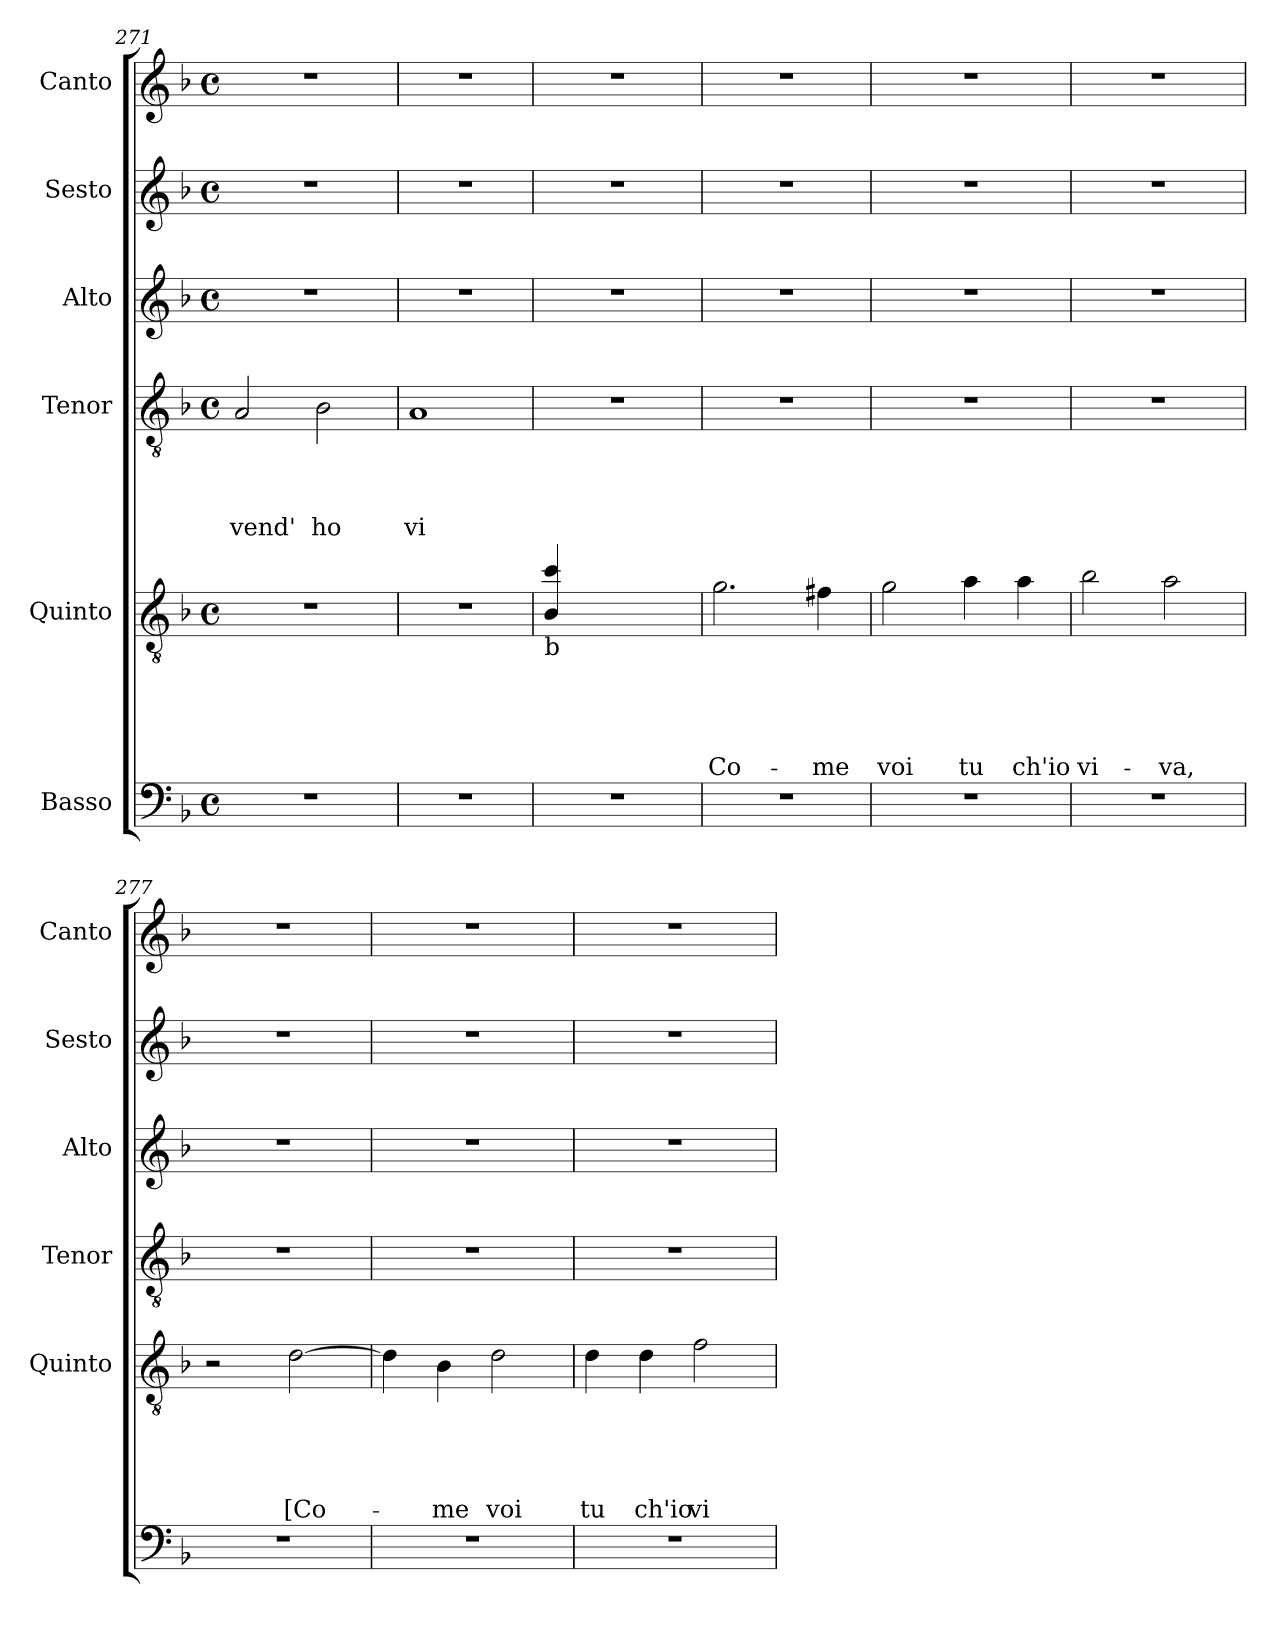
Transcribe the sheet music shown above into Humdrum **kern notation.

**kern	**kern	**text	**text	**text	**text	**text	**kern	**text	**text	**text	**text	**kern	**kern	**kern
*part6	*part5	*part5	*part5	*part5	*part5	*part5	*part4	*part4	*part4	*part4	*part4	*part3	*part2	*part1
*staff6	*staff5	*staff5	*staff5	*staff5	*staff5	*staff5	*staff4	*staff4	*staff4	*staff4	*staff4	*staff3	*staff2	*staff1
*I"Basso	*I"Quinto	*	*	*	*	*	*I"Tenor	*	*	*	*	*I"Alto	*I"Sesto	*I"Canto
*	*I'Quinto	*	*	*	*	*	*I'Tenor	*	*	*	*	*I'Alto	*I'Sesto	*I'Canto
*clefF4	*clefGv2	*	*	*	*	*	*clefGv2	*	*	*	*	*clefG2	*clefG2	*clefG2
*k[b-]	*k[b-]	*	*	*	*	*	*k[b-]	*	*	*	*	*k[b-]	*k[b-]	*k[b-]
*F:	*F:	*	*	*	*	*	*F:	*	*	*	*	*F:	*F:	*F:
*M4/4	*M4/4	*	*	*	*	*	*M4/4	*	*	*	*	*M4/4	*M4/4	*M4/4
*met(c)	*met(c)	*	*	*	*	*	*met(c)	*	*	*	*	*met(c)	*met(c)	*met(c)
=271	=271	=271	=271	=271	=271	=271	=271	=271	=271	=271	=271	=271	=271	=271
!	!	!	!	!	!	!	!	!	!	!	!LO:LY:b	!	!	!
1r	1r	.	.	.	.	.	2A/	.	.	.	-vend'	1r	1r	1r
!	!	!	!	!	!	!	!	!	!	!	!LO:LY:b	!	!	!
.	.	.	.	.	.	.	2B-\	.	.	.	ho	.	.	.
=272	=272	=272	=272	=272	=272	=272	=272	=272	=272	=272	=272	=272	=272	=272
!	!	!	!	!	!	!	!	!	!	!	!LO:LY:b	!	!	!
1r	1r	.	.	.	.	.	1A	.	.	.	vi-	1r	1r	1r
!!LO:PB:g=z
=273	=273	=273	=273	=273	=273	=273	=273	=273	=273	=273	=273	=273	=273	=273
!	!LO:TX:b:t=b	!	!	!	!	!	!	!	!	!	!	!	!	!
1r	4B-/ 4cc/	.	.	.	.	.	1r	.	.	.	.	1r	1r	1r
.	2.ryy	.	.	.	.	.	.	.	.	.	.	.	.	.
=274	=274	=274	=274	=274	=274	=274	=274	=274	=274	=274	=274	=274	=274	=274
!	!	!	!	!	!	!LO:LY:b	!	!	!	!	!	!	!	!
1r	2.g\	.	.	.	.	Co-	1r	.	.	.	.	1r	1r	1r
!	!	!	!	!	!	!LO:LY:b	!	!	!	!	!	!	!	!
.	4f#X\	.	.	.	.	-me	.	.	.	.	.	.	.	.
=275	=275	=275	=275	=275	=275	=275	=275	=275	=275	=275	=275	=275	=275	=275
!	!	!	!	!	!	!LO:LY:b	!	!	!	!	!	!	!	!
1r	2g\	.	.	.	.	voi	1r	.	.	.	.	1r	1r	1r
!	!	!	!	!	!	!LO:LY:b	!	!	!	!	!	!	!	!
.	4a\	.	.	.	.	tu	.	.	.	.	.	.	.	.
!	!	!	!	!	!	!LO:LY:b	!	!	!	!	!	!	!	!
.	4a\	.	.	.	.	ch'io	.	.	.	.	.	.	.	.
=276	=276	=276	=276	=276	=276	=276	=276	=276	=276	=276	=276	=276	=276	=276
!	!	!	!	!	!	!LO:LY:b	!	!	!	!	!	!	!	!
1r	2b-\	.	.	.	.	vi-	1r	.	.	.	.	1r	1r	1r
!	!	!	!	!	!	!LO:LY:b	!	!	!	!	!	!	!	!
.	2a\	.	.	.	.	-va,	.	.	.	.	.	.	.	.
=277	=277	=277	=277	=277	=277	=277	=277	=277	=277	=277	=277	=277	=277	=277
1r	2r	.	.	.	.	.	1r	.	.	.	.	1r	1r	1r
!	!	!	!	!	!	!LO:LY:b	!	!	!	!	!	!	!	!
.	[<2d\	.	.	.	.	[Co-	.	.	.	.	.	.	.	.
=278	=278	=278	=278	=278	=278	=278	=278	=278	=278	=278	=278	=278	=278	=278
1r	4d\]	.	.	.	.	.	1r	.	.	.	.	1r	1r	1r
!	!	!	!	!	!	!LO:LY:b	!	!	!	!	!	!	!	!
.	4B-\	.	.	.	.	-me	.	.	.	.	.	.	.	.
!	!	!	!	!	!	!LO:LY:b	!	!	!	!	!	!	!	!
.	2d\	.	.	.	.	voi	.	.	.	.	.	.	.	.
=279	=279	=279	=279	=279	=279	=279	=279	=279	=279	=279	=279	=279	=279	=279
!	!	!	!	!	!	!LO:LY:b	!	!	!	!	!	!	!	!
1r	4d\	.	.	.	.	tu	1r	.	.	.	.	1r	1r	1r
!	!	!	!	!	!	!LO:LY:b	!	!	!	!	!	!	!	!
.	4d\	.	.	.	.	ch'io	.	.	.	.	.	.	.	.
!	!	!	!	!	!	!LO:LY:b	!	!	!	!	!	!	!	!
.	2f\	.	.	.	.	vi-	.	.	.	.	.	.	.	.
=	=	=	=	=	=	=	=	=	=	=	=	=	=	=
*-	*-	*-	*-	*-	*-	*-	*-	*-	*-	*-	*-	*-	*-	*-
